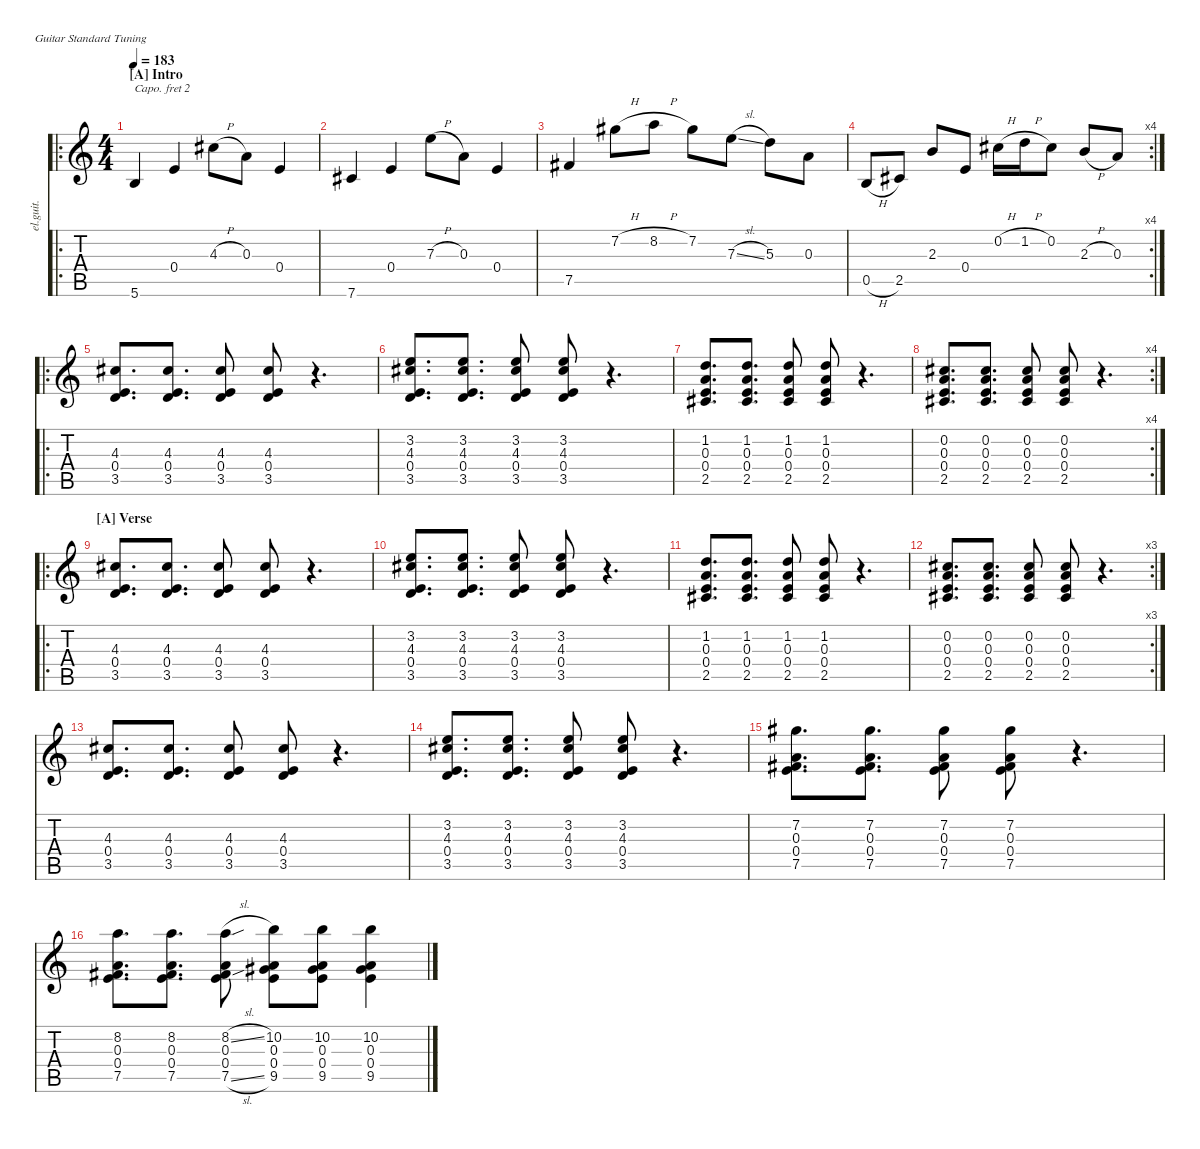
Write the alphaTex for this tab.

\defaultSystemsLayout 4
\hideDynamics
\bracketExtendMode nobrackets
\otherSystemsTrackNameOrientation horizontal
\track ("Clean Guitar" "el.guit.") {instrument electricguitarclean}
\staff {score tabs}
\capo 2
\tuning (E4 B3 G3 D3 A2 E2)
\ro
\ts (4 4)
\section ("A" "Intro")
\tempo 183
\clef g2
\ks c
5.6.4{dy mf instrument electricguitarclean beam Up} 0.4.4{beam Up} 4.3{h acc #}.8{beam Down} 0.3.8{beam Down} 0.4.4{beam Up} |
7.6{acc #}.4{beam Up} 0.4.4{beam Up} 7.3{h}.8{beam Down} 0.3.8{beam Down} 0.4.4{beam Up} |
7.5{acc #}.4{beam Up} 7.2{h acc #}.8{beam Down} 8.2{h}.8{beam Down} 7.2{acc #}.8{beam Down} 7.3{sl}.8{beam Down} 5.3.8{beam Down} 0.3.8{beam Down} |
\rc 4
0.5{h}.8{beam Up} 2.5{acc #}.8{beam Up} 2.3.8{beam Up} 0.4.8{beam Up} 0.2{h acc #}.16{beam Down} 1.2{h}.16{beam Down} 0.2{acc #}.8{beam Down} 2.3{h}.8{beam Up} 0.3.8{beam Up} |
\ro
(3.5 0.4 4.3{acc #}).8{d beam Up} (3.5 0.4 4.3{acc #}).8{d beam Up} (3.5 0.4 4.3{acc #}).8{beam Up} (3.5 0.4 4.3{acc #}).8{beam Up} r.4{d beam Up} |
(3.5 0.4 4.3{acc #} 3.2).8{d beam Up} (3.5 0.4 4.3{acc #} 3.2).8{d beam Up} (3.5 0.4 4.3{acc #} 3.2).8{beam Up} (3.5 0.4 4.3{acc #} 3.2).8{beam Up} r.4{d beam Up} |
(2.5{acc #} 0.4 0.3 1.2).8{d beam Up} (2.5{acc #} 0.4 0.3 1.2).8{d beam Up} (2.5{acc #} 0.4 0.3 1.2).8{beam Up} (2.5{acc #} 0.4 0.3 1.2).8{beam Up} r.4{d beam Up} |
\rc 4
(2.5{acc #} 0.4 0.3 0.2{acc #}).8{d beam Up} (2.5{acc #} 0.4 0.3 0.2{acc #}).8{d beam Up} (2.5{acc #} 0.4 0.3 0.2{acc #}).8{beam Up} (2.5{acc #} 0.4 0.3 0.2{acc #}).8{beam Up} r.4{d beam Up} |
\ro
\section ("A" "Verse")
(3.5 0.4 4.3{acc #}).8{d beam Up} (3.5 0.4 4.3{acc #}).8{d beam Up} (3.5 0.4 4.3{acc #}).8{beam Up} (3.5 0.4 4.3{acc #}).8{beam Up} r.4{d beam Up} |
(3.5 0.4 4.3{acc #} 3.2).8{d beam Up} (3.5 0.4 4.3{acc #} 3.2).8{d beam Up} (3.5 0.4 4.3{acc #} 3.2).8{beam Up} (3.5 0.4 4.3{acc #} 3.2).8{beam Up} r.4{d beam Up} |
(2.5{acc #} 0.4 0.3 1.2).8{d beam Up} (2.5{acc #} 0.4 0.3 1.2).8{d beam Up} (2.5{acc #} 0.4 0.3 1.2).8{beam Up} (2.5{acc #} 0.4 0.3 1.2).8{beam Up} r.4{d beam Up} |
\rc 3
(2.5{acc #} 0.4 0.3 0.2{acc #}).8{d beam Up} (2.5{acc #} 0.4 0.3 0.2{acc #}).8{d beam Up} (2.5{acc #} 0.4 0.3 0.2{acc #}).8{beam Up} (2.5{acc #} 0.4 0.3 0.2{acc #}).8{beam Up} r.4{d beam Up} |
(3.5 0.4 4.3{acc #}).8{d beam Up} (3.5 0.4 4.3{acc #}).8{d beam Up} (3.5 0.4 4.3{acc #}).8{beam Up} (3.5 0.4 4.3{acc #}).8{beam Up} r.4{d beam Up} |
(3.5 0.4 4.3{acc #} 3.2).8{d beam Up} (3.5 0.4 4.3{acc #} 3.2).8{d beam Up} (3.5 0.4 4.3{acc #} 3.2).8{beam Up} (3.5 0.4 4.3{acc #} 3.2).8{beam Up} r.4{d beam Up} |
(7.5{acc #} 0.4 0.3 7.2{acc #}).8{d beam Down} (7.5{acc #} 0.4 0.3 7.2{acc #}).8{d beam Down} (7.5{acc #} 0.4 0.3 7.2{acc #}).8{beam Down} (7.5{acc #} 0.4 0.3 7.2{acc #}).8{beam Down} r.4{d beam Up} |
(7.5{acc #} 0.4 0.3 8.2).8{d beam Down} (7.5{acc #} 0.4 0.3 8.2).8{d beam Down} (7.5{sl acc #} 0.4 0.3 8.2{sl}).8{beam Down} (9.5{acc #} 0.4 0.3 10.2).8{beam Down} (10.2 0.3 0.4 9.5{acc #}).8{beam Down} (10.2 0.3 0.4 9.5{acc #}).4{beam Down}
